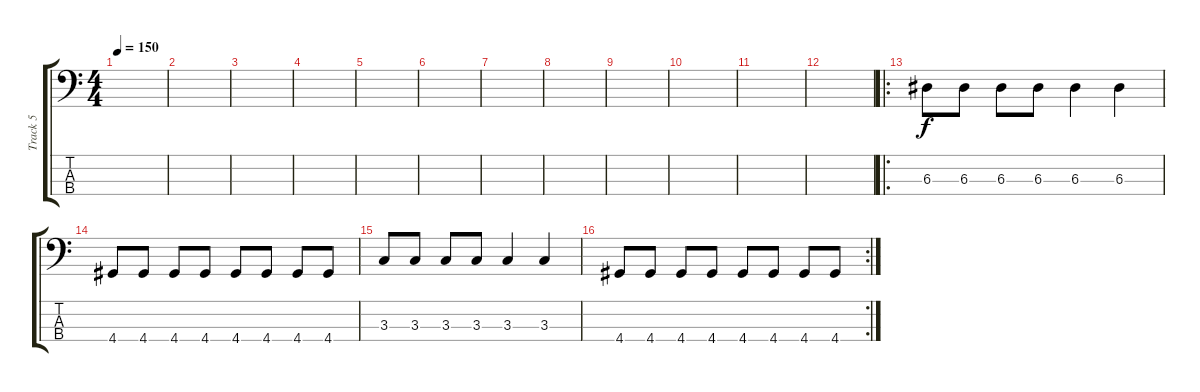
\track ("Track 5" "Track 5") {instrument electricbassfinger}
\staff {score tabs}
\tuning (G2 D2 A1 E1) {hide}
\ts (4 4)
\tempo 150
\clef f4
\ks c
|
|
|
|
|
|
|
|
|
|
|
|
\ro
6.3.8 6.3.8 6.3.8 6.3.8 6.3.4 6.3.4 |
4.4.8 4.4.8 4.4.8 4.4.8 4.4.8 4.4.8 4.4.8 4.4.8 |
3.3.8 3.3.8 3.3.8 3.3.8 3.3.4 3.3.4 |
\rc 2
4.4.8 4.4.8 4.4.8 4.4.8 4.4.8 4.4.8 4.4.8 4.4.8
